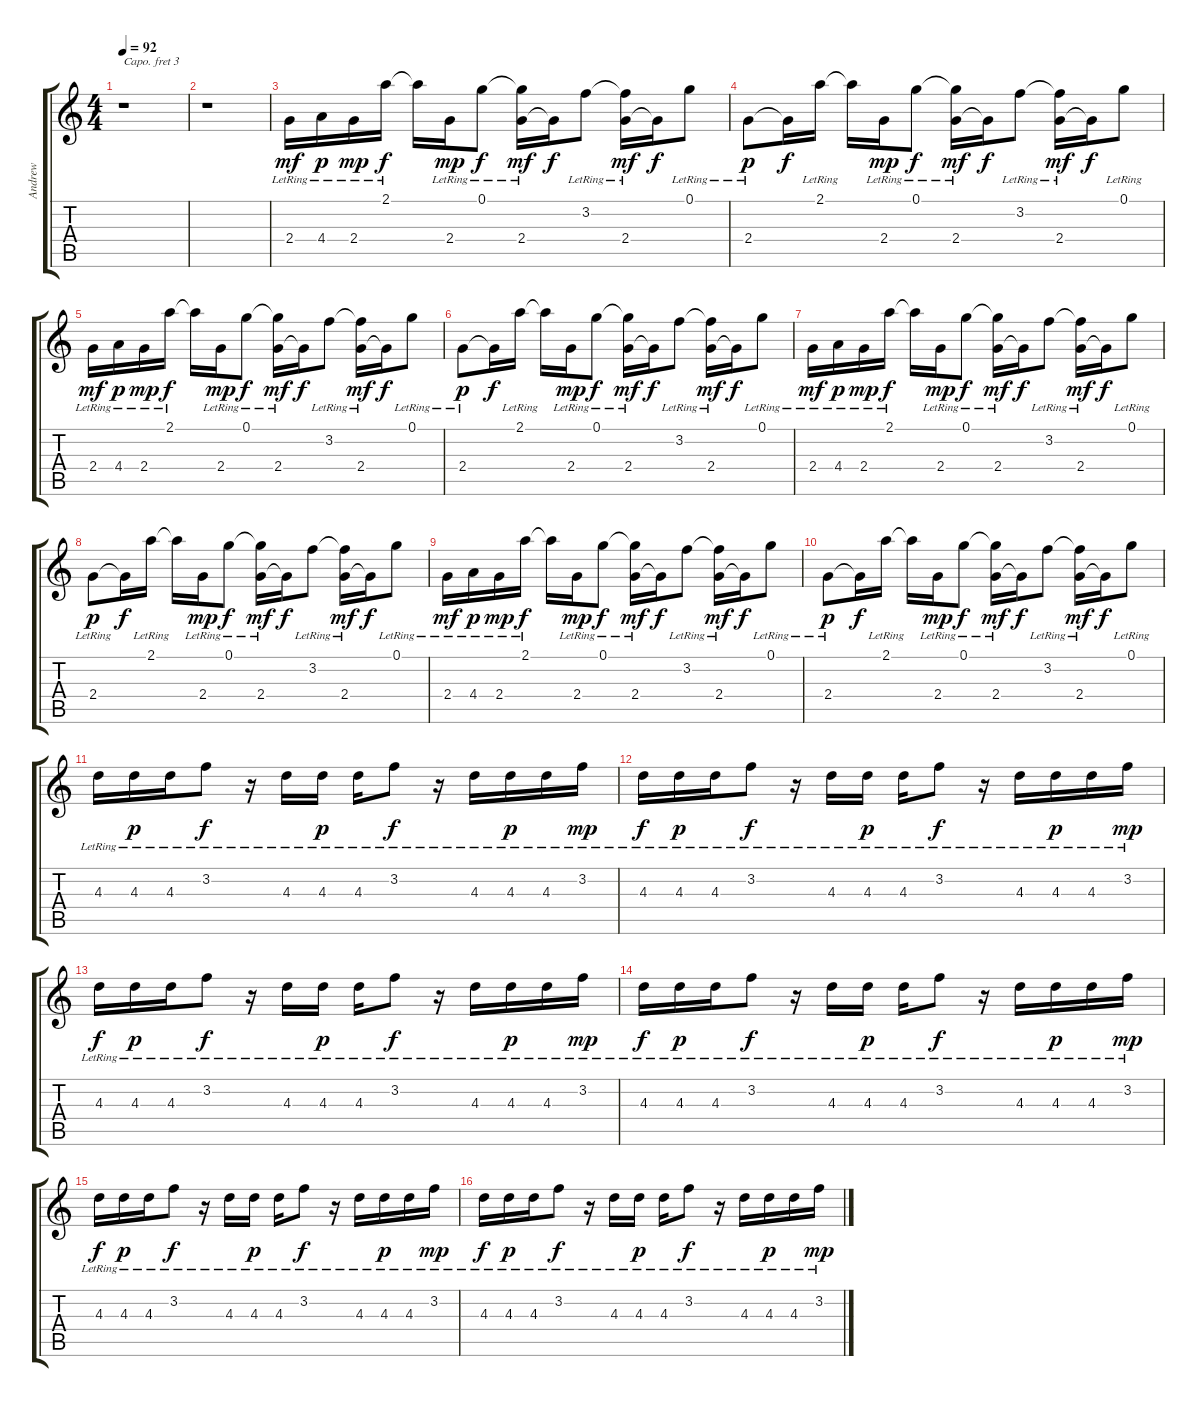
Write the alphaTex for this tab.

\track ("Andrew" "Andrew") {instrument electricguitarjazz}
\staff {score tabs}
\capo 3
\tuning (E4 B3 G3 D3 A2 E2) {hide}
\ts (4 4)
\tempo 92
\clef g2
\ks c
r.1{dy f} |
r.1 |
2.4{lr}.16{dy mf} 4.4{lr}.16{dy p} 2.4{lr}.16{dy mp} 2.1{lr}.16{dy f} 2.1{t}.16 2.4{lr}.16{dy mp} 0.1{lr}.8{dy f} (0.1{t} 2.4{lr}).16{dy mf} 2.4{t}.16{dy f} 3.2{lr}.8 (3.2{t} 2.4{lr}).16{dy mf} 2.4{t}.16{dy f} 0.1{lr}.8 |
2.4{lr}.8{dy p} 2.4{t}.16{dy f} 2.1{lr}.16 2.1{t}.16 2.4{lr}.16{dy mp} 0.1{lr}.8{dy f} (0.1{t} 2.4{lr}).16{dy mf} 2.4{t}.16{dy f} 3.2{lr}.8 (3.2{t} 2.4{lr}).16{dy mf} 2.4{t}.16{dy f} 0.1{lr}.8 |
2.4{lr}.16{dy mf} 4.4{lr}.16{dy p} 2.4{lr}.16{dy mp} 2.1{lr}.16{dy f} 2.1{t}.16 2.4{lr}.16{dy mp} 0.1{lr}.8{dy f} (0.1{t} 2.4{lr}).16{dy mf} 2.4{t}.16{dy f} 3.2{lr}.8 (3.2{t} 2.4{lr}).16{dy mf} 2.4{t}.16{dy f} 0.1{lr}.8 |
2.4{lr}.8{dy p} 2.4{t}.16{dy f} 2.1{lr}.16 2.1{t}.16 2.4{lr}.16{dy mp} 0.1{lr}.8{dy f} (0.1{t} 2.4{lr}).16{dy mf} 2.4{t}.16{dy f} 3.2{lr}.8 (3.2{t} 2.4{lr}).16{dy mf} 2.4{t}.16{dy f} 0.1{lr}.8 |
2.4{lr}.16{dy mf} 4.4{lr}.16{dy p} 2.4{lr}.16{dy mp} 2.1{lr}.16{dy f} 2.1{t}.16 2.4{lr}.16{dy mp} 0.1{lr}.8{dy f} (0.1{t} 2.4{lr}).16{dy mf} 2.4{t}.16{dy f} 3.2{lr}.8 (3.2{t} 2.4{lr}).16{dy mf} 2.4{t}.16{dy f} 0.1{lr}.8 |
2.4{lr}.8{dy p} 2.4{t}.16{dy f} 2.1{lr}.16 2.1{t}.16 2.4{lr}.16{dy mp} 0.1{lr}.8{dy f} (0.1{t} 2.4{lr}).16{dy mf} 2.4{t}.16{dy f} 3.2{lr}.8 (3.2{t} 2.4{lr}).16{dy mf} 2.4{t}.16{dy f} 0.1{lr}.8 |
2.4{lr}.16{dy mf} 4.4{lr}.16{dy p} 2.4{lr}.16{dy mp} 2.1{lr}.16{dy f} 2.1{t}.16 2.4{lr}.16{dy mp} 0.1{lr}.8{dy f} (0.1{t} 2.4{lr}).16{dy mf} 2.4{t}.16{dy f} 3.2{lr}.8 (3.2{t} 2.4{lr}).16{dy mf} 2.4{t}.16{dy f} 0.1{lr}.8 |
2.4{lr}.8{dy p} 2.4{t}.16{dy f} 2.1{lr}.16 2.1{t}.16 2.4{lr}.16{dy mp} 0.1{lr}.8{dy f} (0.1{t} 2.4{lr}).16{dy mf} 2.4{t}.16{dy f} 3.2{lr}.8 (3.2{t} 2.4{lr}).16{dy mf} 2.4{t}.16{dy f} 0.1{lr}.8 |
4.3{lr}.16 4.3{lr}.16{dy p} 4.3{lr}.16 3.2{lr}.8{dy f} r.16 4.3{lr}.16 4.3{lr}.16{dy p} 4.3{lr}.16 3.2{lr}.8{dy f} r.16 4.3{lr}.16 4.3{lr}.16{dy p} 4.3{lr}.16 3.2{lr}.16{dy mp} |
4.3{lr}.16{dy f} 4.3{lr}.16{dy p} 4.3{lr}.16 3.2{lr}.8{dy f} r.16 4.3{lr}.16 4.3{lr}.16{dy p} 4.3{lr}.16 3.2{lr}.8{dy f} r.16 4.3{lr}.16 4.3{lr}.16{dy p} 4.3{lr}.16 3.2{lr}.16{dy mp} |
4.3{lr}.16{dy f} 4.3{lr}.16{dy p} 4.3{lr}.16 3.2{lr}.8{dy f} r.16 4.3{lr}.16 4.3{lr}.16{dy p} 4.3{lr}.16 3.2{lr}.8{dy f} r.16 4.3{lr}.16 4.3{lr}.16{dy p} 4.3{lr}.16 3.2{lr}.16{dy mp} |
4.3{lr}.16{dy f} 4.3{lr}.16{dy p} 4.3{lr}.16 3.2{lr}.8{dy f} r.16 4.3{lr}.16 4.3{lr}.16{dy p} 4.3{lr}.16 3.2{lr}.8{dy f} r.16 4.3{lr}.16 4.3{lr}.16{dy p} 4.3{lr}.16 3.2{lr}.16{dy mp} |
4.3{lr}.16{dy f} 4.3{lr}.16{dy p} 4.3{lr}.16 3.2{lr}.8{dy f} r.16 4.3{lr}.16 4.3{lr}.16{dy p} 4.3{lr}.16 3.2{lr}.8{dy f} r.16 4.3{lr}.16 4.3{lr}.16{dy p} 4.3{lr}.16 3.2{lr}.16{dy mp} |
4.3{lr}.16{dy f} 4.3{lr}.16{dy p} 4.3{lr}.16 3.2{lr}.8{dy f} r.16 4.3{lr}.16 4.3{lr}.16{dy p} 4.3{lr}.16 3.2{lr}.8{dy f} r.16 4.3{lr}.16 4.3{lr}.16{dy p} 4.3{lr}.16 3.2{lr}.16{dy mp}
